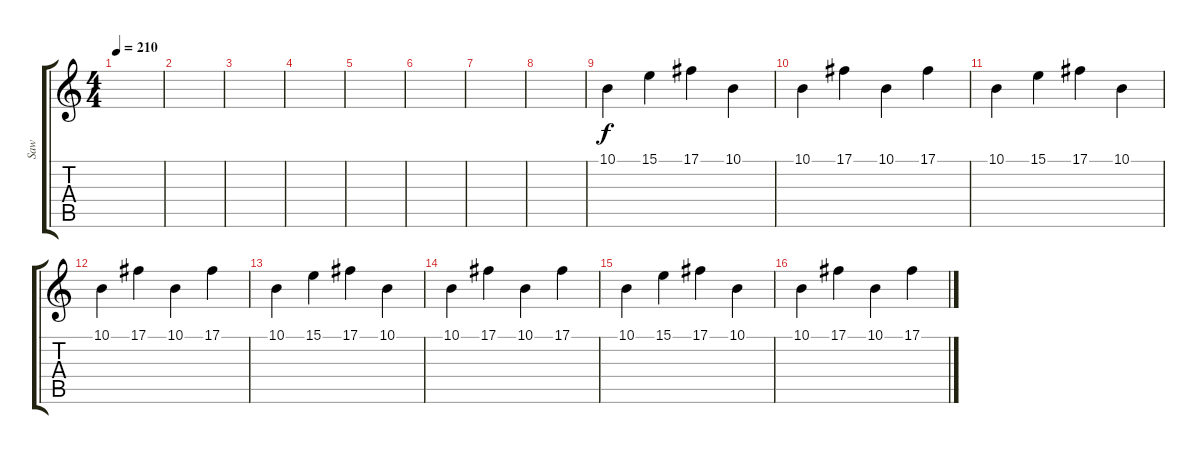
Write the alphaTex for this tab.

\track ("Saw" "Saw") {instrument lead2sawtooth}
\staff {score tabs}
\tuning (Db4 Ab3 E3 B2 Gb2 B1) {hide}
\ts (4 4)
\tempo 210
\clef g2
\ks c
|
|
|
|
|
|
|
|
10.1.4 15.1.4 17.1.4 10.1.4 |
10.1.4 17.1.4 10.1.4 17.1.4 |
10.1.4 15.1.4 17.1.4 10.1.4 |
10.1.4 17.1.4 10.1.4 17.1.4 |
10.1.4 15.1.4 17.1.4 10.1.4 |
10.1.4 17.1.4 10.1.4 17.1.4 |
10.1.4 15.1.4 17.1.4 10.1.4 |
10.1.4 17.1.4 10.1.4 17.1.4
